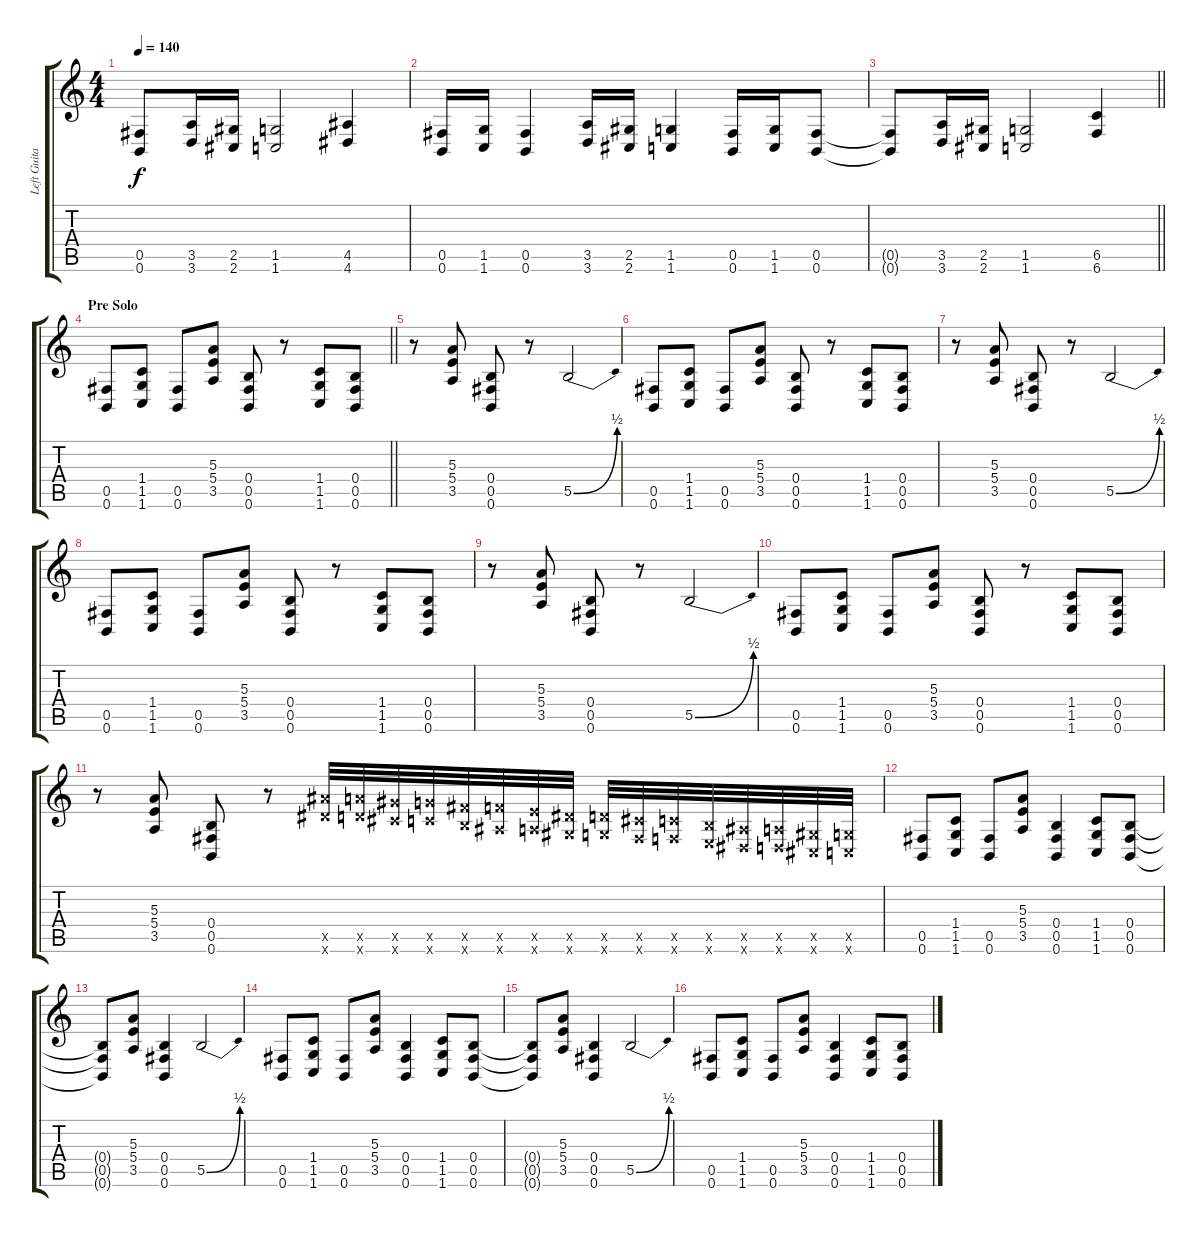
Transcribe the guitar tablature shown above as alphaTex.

\track ("Left Guitar" "Left Guita") {instrument distortionguitar}
\staff {score tabs}
\tuning (Db4 Ab3 E3 B2 Gb2 B1) {hide}
\ts (4 4)
\tempo 140
\clef g2
\ks c
(0.5{t} 0.6{t}).8{dy f} (3.5 3.6).16 (2.5 2.6).16 (1.5 1.6).2 (4.5 4.6).4 |
(0.5 0.6).16 (1.5 1.6).16 (0.5 0.6).4 (3.5 3.6).16 (2.5 2.6).16 (1.5 1.6).4 (0.5 0.6).16 (1.5 1.6).16 (0.5 0.6).8 |
\barLineRight lightlight
(0.5{t} 0.6{t}).8 (3.5 3.6).16 (2.5 2.6).16 (1.5 1.6).2 (6.5 6.6).4 |
\section ("" "Pre Solo")
\barLineRight lightlight
(0.5 0.6).8 (1.4 1.5 1.6).8 (0.5 0.6).8 (5.3 5.4 3.5).8 (0.4 0.5 0.6).8 r.8 (1.4 1.5 1.6).8 (0.4 0.5 0.6).8 |
r.8 (5.3 5.4 3.5).8 (0.4 0.5 0.6).8 r.8 5.5{be (bend 0 0 60 2)}.2 |
(0.5 0.6).8 (1.4 1.5 1.6).8 (0.5 0.6).8 (5.3 5.4 3.5).8 (0.4 0.5 0.6).8 r.8 (1.4 1.5 1.6).8 (0.4 0.5 0.6).8 |
r.8 (5.3 5.4 3.5).8 (0.4 0.5 0.6).8 r.8 5.5{be (bend 0 0 60 2)}.2 |
(0.5 0.6).8 (1.4 1.5 1.6).8 (0.5 0.6).8 (5.3 5.4 3.5).8 (0.4 0.5 0.6).8 r.8 (1.4 1.5 1.6).8 (0.4 0.5 0.6).8 |
r.8 (5.3 5.4 3.5).8 (0.4 0.5 0.6).8 r.8 5.5{be (bend 0 0 60 2)}.2 |
(0.5 0.6).8 (1.4 1.5 1.6).8 (0.5 0.6).8 (5.3 5.4 3.5).8 (0.4 0.5 0.6).8 r.8 (1.4 1.5 1.6).8 (0.4 0.5 0.6).8 |
r.8 (5.3 5.4 3.5).8 (0.4 0.5 0.6).8 r.8 (16.5{x} 16.6{x}).32 (15.5{x} 15.6{x}).32 (14.5{x} 14.6{x}).32 (13.5{x} 13.6{x}).32 (12.5{x} 12.6{x}).32 (11.5{x} 11.6{x}).32 (10.5{x} 10.6{x}).32 (9.5{x} 9.6{x}).32 (8.5{x} 8.6{x}).32 (7.5{x} 7.6{x}).32 (6.5{x} 6.6{x}).32 (5.5{x} 5.6{x}).32 (4.5{x} 4.6{x}).32 (3.5{x} 3.6{x}).32 (2.5{x} 2.6{x}).32 (1.5{x} 1.6{x}).32 |
(0.5 0.6).8 (1.4 1.5 1.6).8 (0.5 0.6).8 (5.3 5.4 3.5).8 (0.4 0.5 0.6).4 (1.4 1.5 1.6).8 (0.4 0.5 0.6).8 |
(0.4{t} 0.5{t} 0.6{t}).8 (5.3 5.4 3.5).8 (0.4 0.5 0.6).4 5.5{be (bend 0 0 60 2)}.2 |
(0.5 0.6).8 (1.4 1.5 1.6).8 (0.5 0.6).8 (5.3 5.4 3.5).8 (0.4 0.5 0.6).4 (1.4 1.5 1.6).8 (0.4 0.5 0.6).8 |
(0.4{t} 0.5{t} 0.6{t}).8 (5.3 5.4 3.5).8 (0.4 0.5 0.6).4 5.5{be (bend 0 0 60 2)}.2 |
(0.5 0.6).8 (1.4 1.5 1.6).8 (0.5 0.6).8 (5.3 5.4 3.5).8 (0.4 0.5 0.6).4 (1.4 1.5 1.6).8 (0.4 0.5 0.6).8
